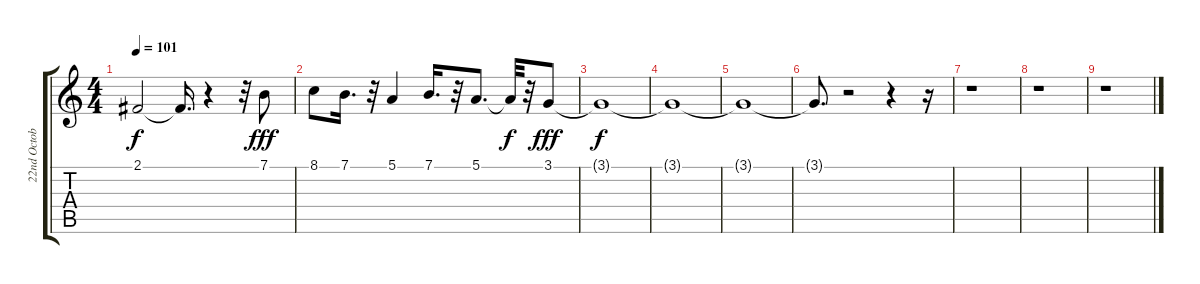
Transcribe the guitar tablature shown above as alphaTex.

\track ("22nd October 2010" "22nd Octob") {instrument lead2sawtooth}
\staff {score tabs}
\tuning (E4 B3 G3 D3 A2 E2) {hide}
\ts (4 4)
\tempo 101
\clef g2
\ks c
2.1{t}.2{dy f} 2.1{t}.16{d} r.4 r.32 7.1.8{dy fff} |
8.1.8 7.1.16{d} r.32 5.1.4 7.1.16{d} r.32 5.1.8{d} 5.1{t}.32{dy f} r.32 3.1.8{dy fff} |
3.1{t}.1{dy f} |
3.1{t}.1 |
3.1{t}.1 |
3.1{t}.8{d} r.2 r.4 r.16 |
r.1 |
r.1 |
r.1
